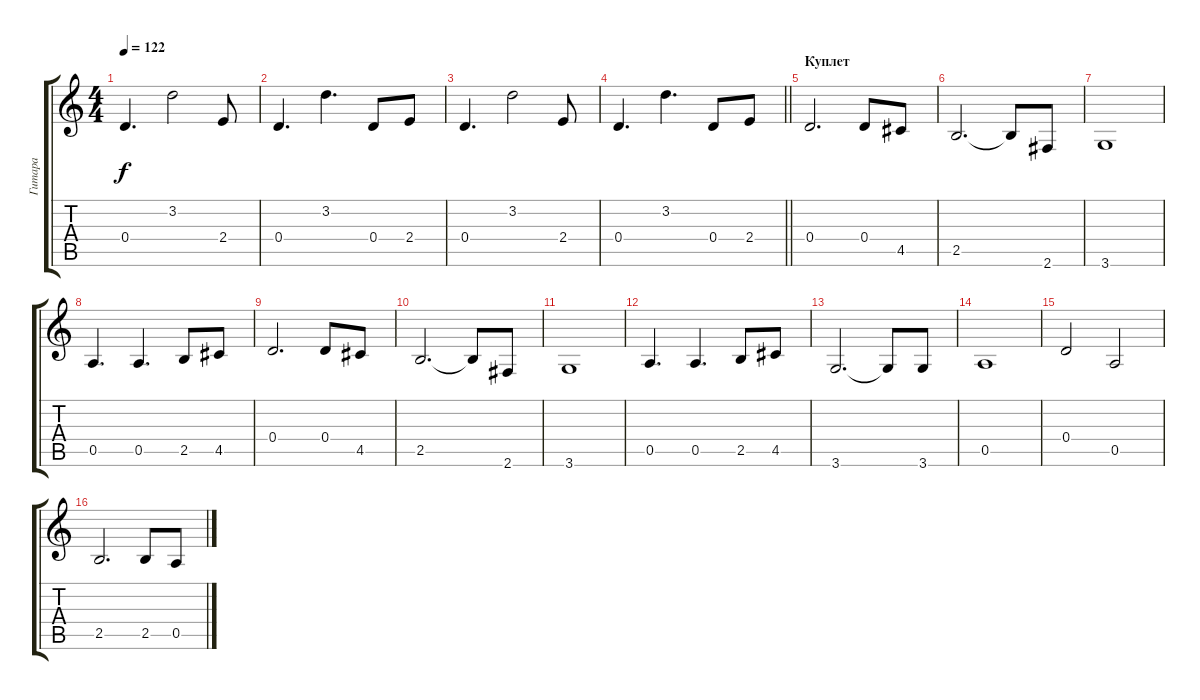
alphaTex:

\track ("Гитара" "Гитара") {instrument electricguitarmuted}
\staff {score tabs}
\tuning (E4 B3 G3 D3 A2 E2) {hide}
\ts (4 4)
\tempo 122
\clef g2
\ks c
0.4.4{d dy f} 3.2.2 2.4.8 |
0.4.4{d} 3.2.4{d} 0.4.8 2.4.8 |
0.4.4{d} 3.2.2 2.4.8 |
\barLineRight lightlight
0.4.4{d} 3.2.4{d} 0.4.8 2.4.8 |
\section ("" "Куплет")
0.4.2{d} 0.4.8 4.5.8 |
2.5.2{d} 2.5{t}.8 2.6.8 |
3.6.1 |
0.5.4{d} 0.5.4{d} 2.5.8 4.5.8 |
0.4.2{d} 0.4.8 4.5.8 |
2.5.2{d} 2.5{t}.8 2.6.8 |
3.6.1 |
0.5.4{d} 0.5.4{d} 2.5.8 4.5.8 |
3.6.2{d} 3.6{t}.8 3.6.8 |
0.5.1 |
0.4.2 0.5.2 |
2.5.2{d} 2.5.8 0.5.8
